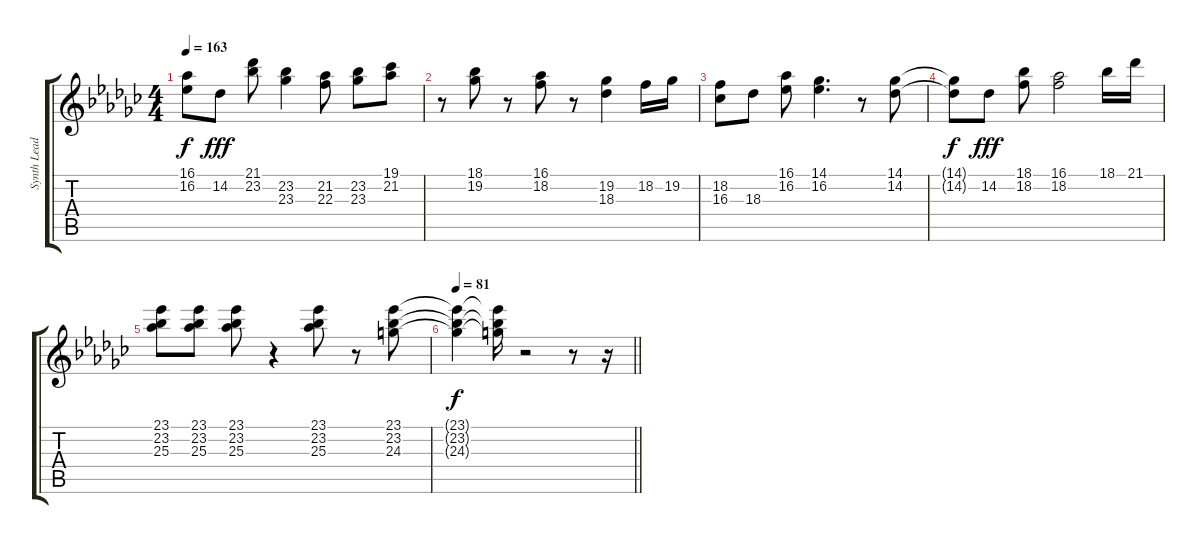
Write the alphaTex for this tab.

\track ("Synth Lead 1" "Synth Lead") {instrument lead2sawtooth}
\staff {score tabs}
\tuning (E4 B3 G3 D3 A2 E2) {hide}
\ts (4 4)
\tempo 163
\clef g2
\ks gb
(16.1{t} 16.2{t}).8{dy f} 14.2.8{dy fff} (21.1 23.2).8 (23.2 23.3).4 (21.2 22.3).8 (23.2 23.3).8 (19.1 21.2).8 |
r.8 (18.1 19.2).8 r.8 (16.1 18.2).8 r.8 (19.2 18.3).4 18.2.16 19.2.16 |
(18.2 16.3).8 18.3.8 (16.1 16.2).8 (14.1 16.2).4{d} r.8 (14.1 14.2).8 |
(14.1{t} 14.2{t}).8{dy f} 14.2.8{dy fff} (18.1 18.2).8 (16.1 18.2).2 18.1.16 21.1.16 |
(23.1 23.2 25.3).8 (23.1 23.2 25.3).8 (23.1 23.2 25.3).8 r.4 (23.1 23.2 25.3).8 r.8 (23.1 23.2 24.3).8 |
\tempo 81
\barLineRight lightlight
(23.1{t} 23.2{t} 24.3{t}).4{dy f} (23.1{t} 23.2{t} 24.3{t}).16 r.2 r.8 r.16
